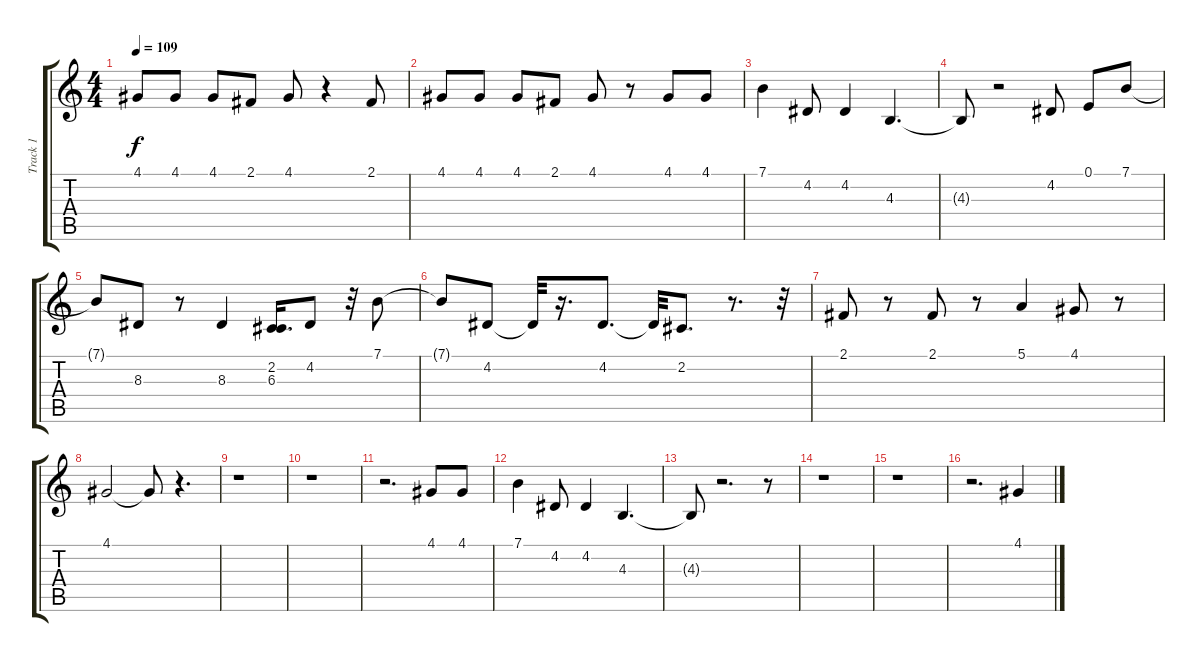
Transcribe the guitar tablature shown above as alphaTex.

\track ("Track 1" "Track 1") {instrument voiceoohs}
\staff {score tabs}
\tuning (E4 B3 G3 D3 A2 E2) {hide}
\ts (4 4)
\tempo 109
\clef g2
\ks c
4.1.8{dy f} 4.1.8 4.1.8 2.1.8 4.1.8 r.4 2.1.8 |
4.1.8 4.1.8 4.1.8 2.1.8 4.1.8 r.8 4.1.8 4.1.8 |
7.1.4 4.2.8 4.2.4 4.3.4{d} |
4.3{t}.8 r.2 4.2.8 0.1.8 7.1.8 |
7.1{t}.8 8.3.8 r.8 8.3.4 (2.2 6.3).16{d} 4.2.8 r.32 7.1.8 |
7.1{t}.8 4.2.8 4.2{t}.32 r.16{d} 4.2.8{d} 4.2{t}.32 2.2.8{d} r.8{d} r.32 |
2.1.8 r.8 2.1.8 r.8 5.1.4 4.1.8 r.8 |
4.1.2 4.1{t}.8 r.4{d} |
r.1 |
r.1 |
r.2{d} 4.1.8 4.1.8 |
7.1.4 4.2.8 4.2.4 4.3.4{d} |
4.3{t}.8 r.2{d} r.8 |
r.1 |
r.1 |
r.2{d} 4.1.4
